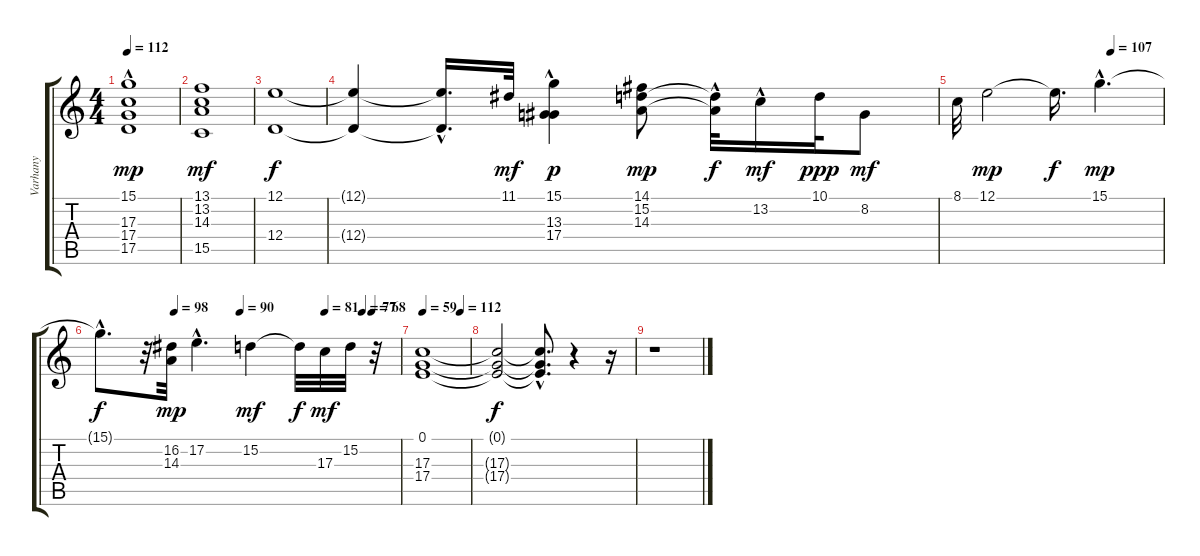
\track ("Varhany" "Varhany") {instrument drawbarorgan}
\staff {score tabs}
\tuning (E4 B3 G3 D3 A2 E2) {hide}
\ts (4 4)
\tempo 112
\clef g2
\ks c
(15.1 17.3 17.4 17.5{hac}).1{dy mp} |
(13.1 13.2 14.3 15.5).1{dy mf} |
(12.1 12.4).1{dy f} |
(12.1{t} 12.4{t}).4 (12.1{hac t} 12.4{hac t}).16{d} 11.1.32{dy mf} (15.1{hac} 13.3 17.4{hac}).4{dy p} (14.1 15.2 14.3).8{dy mp} (15.2{hac t} 14.3{t}).32{dy f} 13.2{hac}.16{dy mf} 10.1.32{dy ppp} 8.2.8{dy mf} |
\tempo (107 0.75)
8.1.32 12.1.2{dy mp} 12.1{t}.16{d dy f} 15.1{hac}.4{d dy mp} |
\tempo (98 0.25)
\tempo (90 0.46875)
\tempo (81 0.75)
\tempo (77 0.875)
\tempo (68 0.90625)
15.1{hac t}.8{d dy f} r.32 (16.2 14.3).32{dy mp} 17.2{hac}.4{d} 15.2.4{dy mf} 15.2{t}.32{dy f} 17.3.32{dy mf} 15.2.32 r.32 |
\tempo (59 0.03125)
\tempo (112 0.8125)
(0.1 17.3 17.4).1 |
(0.1{t} 17.3{t} 17.4{t}).2{dy f} (0.1{hac t} 17.3{hac t} 17.4{hac t}).8{d} r.4 r.16 |
r.1
